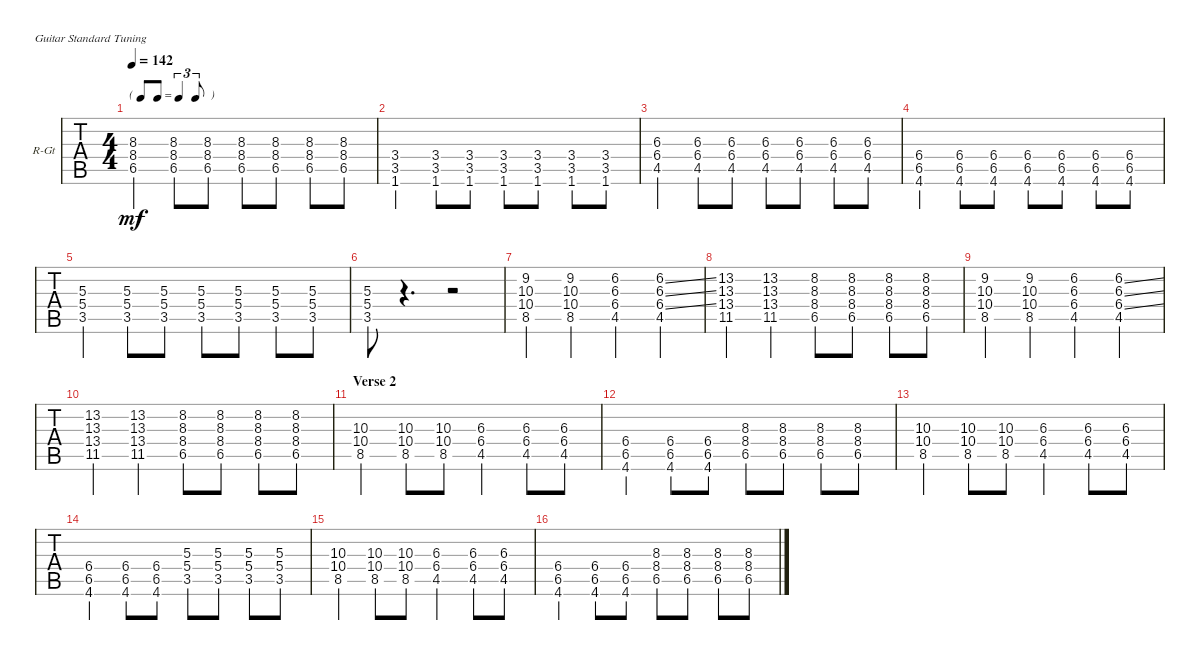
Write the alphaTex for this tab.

\defaultSystemsLayout 4
\bracketExtendMode groupsimilarinstruments
\firstSystemTrackNameOrientation horizontal
\otherSystemsTrackNameOrientation horizontal
\track ("Rythm Guitar (Billi Joe)" "R-Gt") {instrument distortionguitar}
\staff {tabs}
\tuning (E4 B3 G3 D3 A2 E2)
\ts (4 4)
\tf triplet8th
\tempo 142
\clef g2
\ks c
(8.4 8.3 6.5).4{dy mf} (8.4 8.3 6.5).8 (8.4 8.3 6.5).8 (8.4 8.3 6.5).8 (8.4 8.3 6.5).8 (8.4 8.3 6.5).8 (8.4 8.3 6.5).8 |
(3.4 3.5 1.6).4 (3.4 3.5 1.6).8 (3.4 3.5 1.6).8 (3.4 3.5 1.6).8 (3.4 3.5 1.6).8 (3.4 3.5 1.6).8 (3.4 3.5 1.6).8 |
(6.4 6.3 4.5).4 (6.4 6.3 4.5).8 (6.4 6.3 4.5).8 (6.4 6.3 4.5).8 (6.4 6.3 4.5).8 (6.4 6.3 4.5).8 (6.4 6.3 4.5).8 |
(6.4 4.6 6.5).4 (6.4 6.5 4.6).8 (6.4 6.5 4.6).8 (6.4 6.5 4.6).8 (6.4 6.5 4.6).8 (6.4 6.5 4.6).8 (6.4 6.5 4.6).8 |
(5.4 5.3 3.5).4 (5.4 5.3 3.5).8 (5.4 5.3 3.5).8 (5.4 5.3 3.5).8 (5.4 5.3 3.5).8 (5.4 5.3 3.5).8 (5.4 5.3 3.5).8 |
(5.4 5.3 3.5).8 r.4{d} r.2 |
(10.4 10.3 9.2 8.5).4 (10.4 10.3 9.2 8.5).4 (6.4 6.3 6.2 4.5).4 (6.4{ss} 6.3{ss} 6.2{ss} 4.5).4 |
(13.4 13.3 13.2 11.5).4 (13.4 13.3 13.2 11.5).4 (8.4 8.3 8.2 6.5).8 (8.4 8.3 8.2 6.5).8 (8.4 8.3 8.2 6.5).8 (8.4 8.3 8.2 6.5).8 |
(10.4 10.3 9.2 8.5).4 (10.4 10.3 9.2 8.5).4 (6.4 6.3 6.2 4.5).4 (6.4{ss} 6.3{ss} 6.2{ss} 4.5).4 |
(13.4 13.3 13.2 11.5).4 (13.4 13.3 13.2 11.5).4 (8.4 8.3 8.2 6.5).8 (8.4 8.3 8.2 6.5).8 (8.4 8.3 8.2 6.5).8 (8.4 8.3 8.2 6.5).8 |
\section ("" "Verse 2")
(10.4 10.3 8.5).4 (10.4 10.3 8.5).8 (10.4 10.3 8.5).8 (6.4 6.3 4.5).4 (6.4 6.3 4.5).8 (6.4 6.3 4.5).8 |
(6.4 4.6 6.5).4 (6.4 6.5 4.6).8 (6.4 6.5 4.6).8 (8.4 8.3 6.5).8 (8.4 8.3 6.5).8 (8.4 8.3 6.5).8 (8.4 8.3 6.5).8 |
(10.4 10.3 8.5).4 (10.4 10.3 8.5).8 (10.4 10.3 8.5).8 (6.4 6.3 4.5).4 (6.4 6.3 4.5).8 (6.4 6.3 4.5).8 |
(6.4 4.6 6.5).4 (6.4 6.5 4.6).8 (6.4 6.5 4.6).8 (5.4 5.3 3.5).8 (5.4 5.3 3.5).8 (5.4 5.3 3.5).8 (5.4 5.3 3.5).8 |
(10.4 10.3 8.5).4 (10.4 10.3 8.5).8 (10.4 10.3 8.5).8 (6.4 6.3 4.5).4 (6.4 6.3 4.5).8 (6.4 6.3 4.5).8 |
(6.4 4.6 6.5).4 (6.4 6.5 4.6).8 (6.4 6.5 4.6).8 (8.4 8.3 6.5).8 (8.4 8.3 6.5).8 (8.4 8.3 6.5).8 (8.4 8.3 6.5).8
